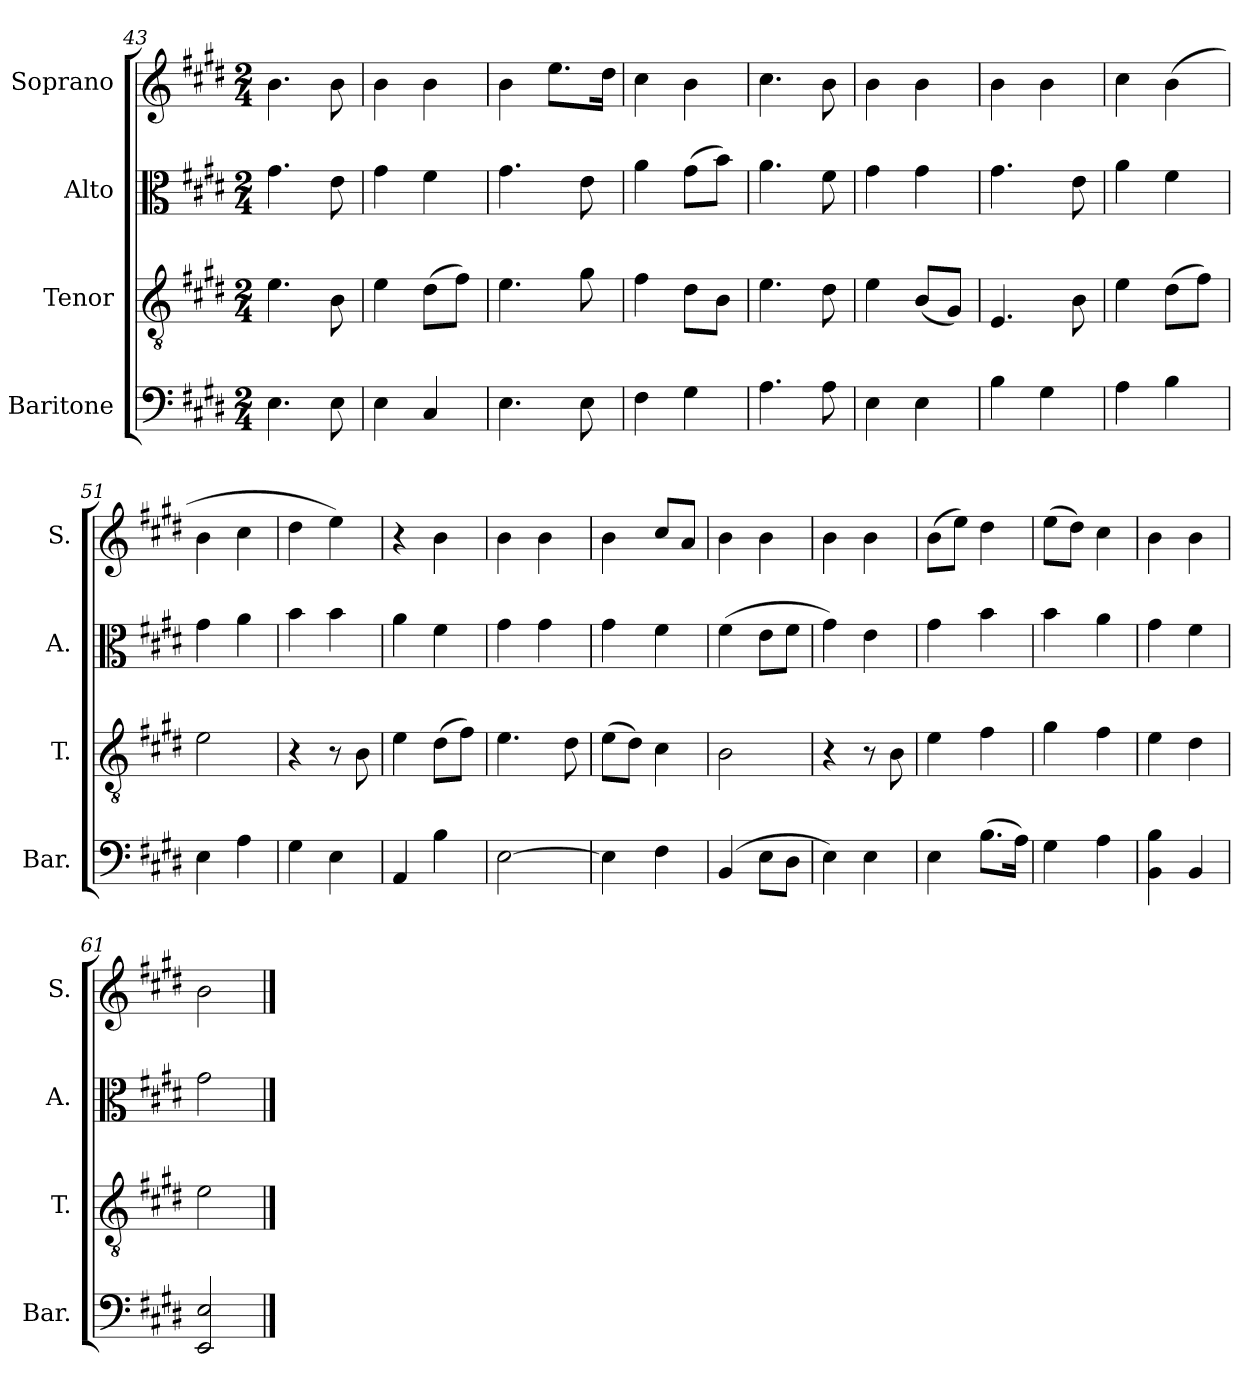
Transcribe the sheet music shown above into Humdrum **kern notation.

**kern	**kern	**kern	**kern
*part4	*part3	*part2	*part1
*staff4	*staff3	*staff2	*staff1
*I"Baritone	*I"Tenor	*I"Alto	*I"Soprano
*I'Bar.	*I'T.	*I'A.	*I'S.
*clefF4	*clefGv2	*clefC3	*clefG2
*k[f#c#g#d#]	*k[f#c#g#d#]	*k[f#c#g#d#]	*k[f#c#g#d#]
*E:	*E:	*E:	*E:
*M2/4	*M2/4	*M2/4	*M2/4
=43	=43	=43	=43
4.E\	4.e\	4.g#\	4.b\
8E\	8B\	8e\	8b\
=44	=44	=44	=44
4E\	4e\	4g#\	4b\
4C#/	(8d#\L	4f#\	4b\
.	8f#\J)	.	.
=45	=45	=45	=45
4.E\	4.e\	4.g#\	4b\
.	.	.	8.ee\L
8E\	8g#\	8e\	.
.	.	.	16dd#\Jk
=46	=46	=46	=46
4F#\	4f#\	4a\	4cc#\
4G#\	8d#\L	(8g#\L	4b\
.	8B\J	8b\J)	.
=47	=47	=47	=47
4.A\	4.e\	4.a\	4.cc#\
8A\	8d#\	8f#\	8b\
=48	=48	=48	=48
4E\	4e\	4g#\	4b\
4E\	(8B/L	4g#\	4b\
.	8G#/J)	.	.
!!LO:PB:g=z
=49	=49	=49	=49
4B\	4.E/	4.g#\	4b\
4G#\	.	.	4b\
.	8B\	8e\	.
=50	=50	=50	=50
4A\	4e\	4a\	4cc#\
4B\	(8d#\L	4f#\	(4b\
.	8f#\J)	.	.
=51	=51	=51	=51
4E\	2e\	4g#\	4b\
4A\	.	4a\	4cc#\
=52	=52	=52	=52
4G#\	4r	4b\	4dd#\
4E\	8r	4b\	4ee\)
.	8B\	.	.
=53	=53	=53	=53
4AA/	4e\	4a\	4r
4B\	(8d#\L	4f#\	4b\
.	8f#\J)	.	.
=54	=54	=54	=54
[2E\	4.e\	4g#\	4b\
.	.	4g#\	4b\
.	8d#\	.	.
=55	=55	=55	=55
4E\]	(8e\L	4g#\	4b\
.	8d#\J)	.	.
4F#\	4c#\	4f#\	8cc#/L
.	.	.	8a/J
=56	=56	=56	=56
(4BB/	2B\	(4f#\	4b\
8E\L	.	8e\L	4b\
8D#\J	.	8f#\J	.
=57	=57	=57	=57
4E\)	4r	4g#\)	4b\
4E\	8r	4e\	4b\
.	8B\	.	.
=58	=58	=58	=58
4E\	4e\	4g#\	(8b\L
.	.	.	8ee\J)
(8.B\L	4f#\	4b\	4dd#\
16A\Jk)	.	.	.
!!LO:LB:g=z
=59	=59	=59	=59
4G#\	4g#\	4b\	(8ee\L
.	.	.	8dd#\J)
4A\	4f#\	4a\	4cc#\
=60	=60	=60	=60
4BB\ 4B\	4e\	4g#\	4b\
4BB/	4d#\	4f#\	4b\
=61	=61	=61	=61
2EE/ 2E/	2e\	2g#\	2b\
==	==	==	==
*-	*-	*-	*-
